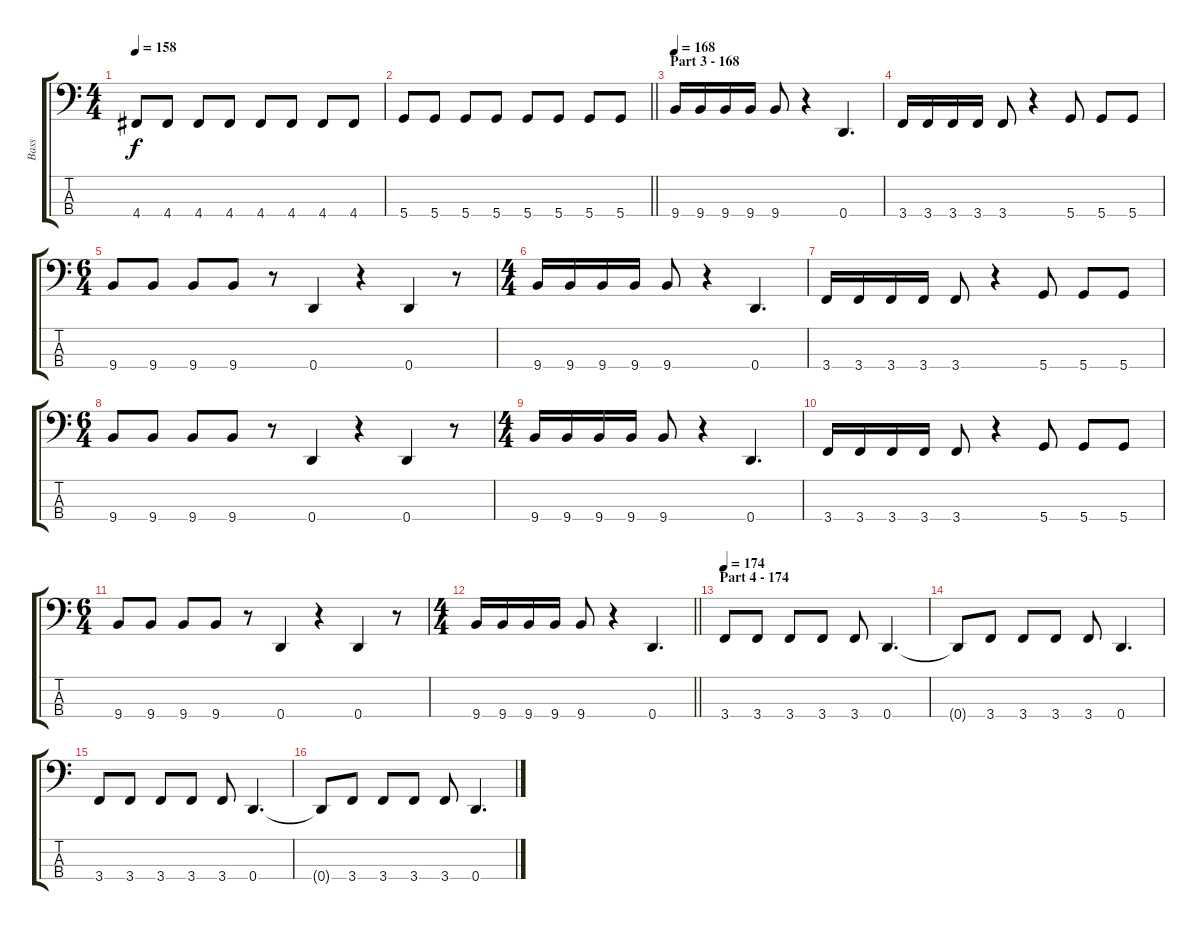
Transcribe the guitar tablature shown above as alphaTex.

\track ("Bass" "Bass") {instrument electricbassfinger}
\staff {score tabs}
\tuning (G2 D2 A1 D1) {hide}
\ts (4 4)
\tempo 158
\clef f4
\ks c
4.4.8{dy f} 4.4.8 4.4.8 4.4.8 4.4.8 4.4.8 4.4.8 4.4.8 |
\barLineRight lightlight
5.4.8 5.4.8 5.4.8 5.4.8 5.4.8 5.4.8 5.4.8 5.4.8 |
\section ("" "Part 3 - 168")
\tempo 168
9.4.16 9.4.16 9.4.16 9.4.16 9.4.8 r.4 0.4.4{d} |
3.4.16 3.4.16 3.4.16 3.4.16 3.4.8 r.4 5.4.8 5.4.8 5.4.8 |
\ts (6 4)
9.4.8 9.4.8 9.4.8 9.4.8 r.8 0.4.4 r.4 0.4.4 r.8 |
\ts (4 4)
9.4.16 9.4.16 9.4.16 9.4.16 9.4.8 r.4 0.4.4{d} |
3.4.16 3.4.16 3.4.16 3.4.16 3.4.8 r.4 5.4.8 5.4.8 5.4.8 |
\ts (6 4)
9.4.8 9.4.8 9.4.8 9.4.8 r.8 0.4.4 r.4 0.4.4 r.8 |
\ts (4 4)
9.4.16 9.4.16 9.4.16 9.4.16 9.4.8 r.4 0.4.4{d} |
3.4.16 3.4.16 3.4.16 3.4.16 3.4.8 r.4 5.4.8 5.4.8 5.4.8 |
\ts (6 4)
9.4.8 9.4.8 9.4.8 9.4.8 r.8 0.4.4 r.4 0.4.4 r.8 |
\ts (4 4)
\barLineRight lightlight
9.4.16 9.4.16 9.4.16 9.4.16 9.4.8 r.4 0.4.4{d} |
\section ("" "Part 4 - 174")
\tempo 174
3.4.8 3.4.8 3.4.8 3.4.8 3.4.8 0.4.4{d} |
0.4{t}.8 3.4.8 3.4.8 3.4.8 3.4.8 0.4.4{d} |
3.4.8 3.4.8 3.4.8 3.4.8 3.4.8 0.4.4{d} |
0.4{t}.8 3.4.8 3.4.8 3.4.8 3.4.8 0.4.4{d}
